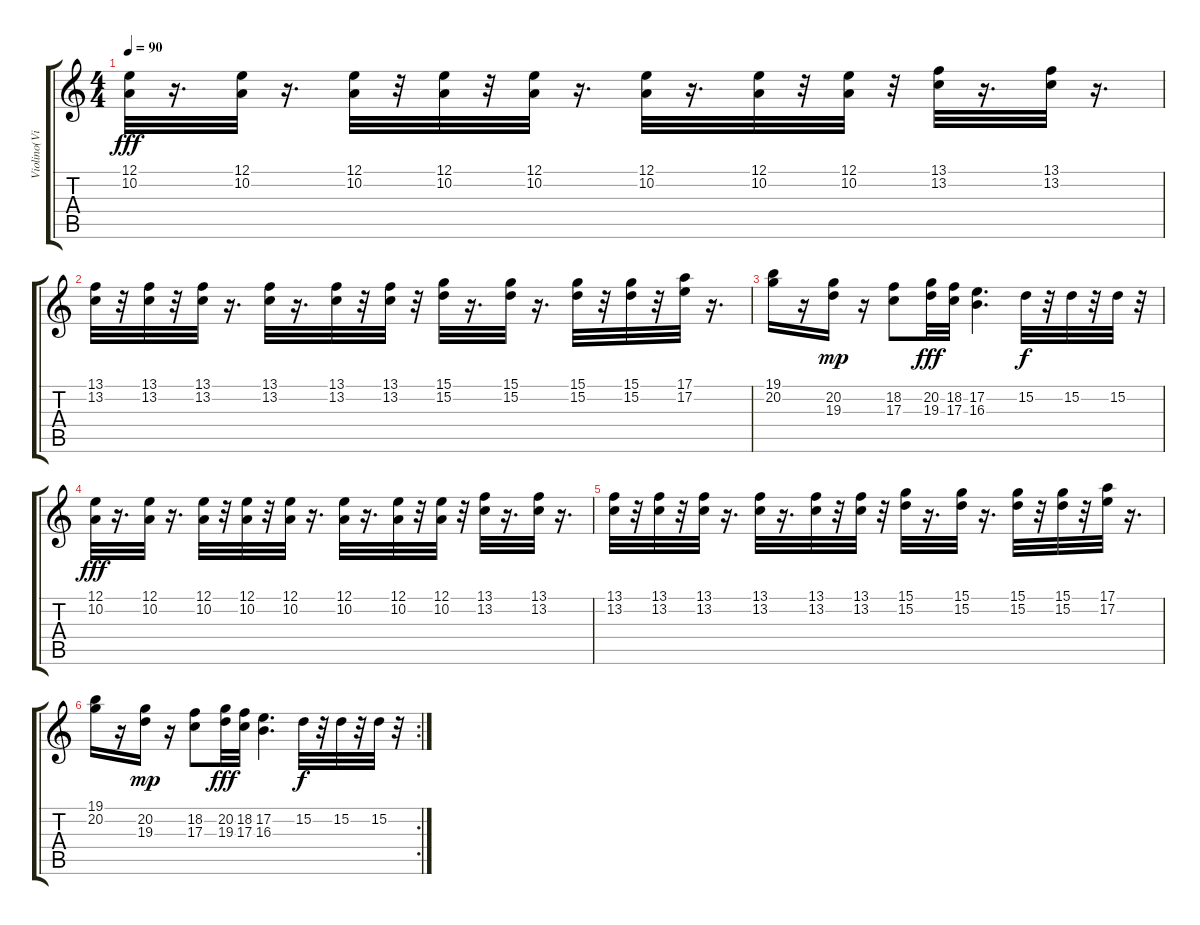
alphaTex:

\track ("Violino(Violin)" "Violino(Vi") {instrument violin}
\staff {score tabs}
\tuning (E4 B3 G3 D3 A2 E2) {hide}
\ts (4 4)
\tempo 90
\clef g2
\ks c
(12.1 10.2).32{dy fff} r.16{d} (12.1 10.2).32 r.16{d} (12.1 10.2).32 r.32 (12.1 10.2).32 r.32 (12.1 10.2).32 r.16{d} (12.1 10.2).32 r.16{d} (12.1 10.2).32 r.32 (12.1 10.2).32 r.32 (13.1 13.2).32 r.16{d} (13.1 13.2).32 r.16{d} |
(13.1 13.2).32 r.32 (13.1 13.2).32 r.32 (13.1 13.2).32 r.16{d} (13.1 13.2).32 r.16{d} (13.1 13.2).32 r.32 (13.1 13.2).32 r.32 (15.1 15.2).32 r.16{d} (15.1 15.2).32 r.16{d} (15.1 15.2).32 r.32 (15.1 15.2).32 r.32 (17.1 17.2).32 r.16{d} |
(19.1 20.2).16 r.16 (20.2 19.3).16{dy mp} r.16 (18.2 17.3).8 (20.2 19.3).32{dy fff} (18.2 17.3).32 (17.2 16.3).4{d} 15.2.32{dy f} r.32 15.2.32 r.32 15.2.32 r.32 |
(12.1 10.2).32{dy fff} r.16{d} (12.1 10.2).32 r.16{d} (12.1 10.2).32 r.32 (12.1 10.2).32 r.32 (12.1 10.2).32 r.16{d} (12.1 10.2).32 r.16{d} (12.1 10.2).32 r.32 (12.1 10.2).32 r.32 (13.1 13.2).32 r.16{d} (13.1 13.2).32 r.16{d} |
(13.1 13.2).32 r.32 (13.1 13.2).32 r.32 (13.1 13.2).32 r.16{d} (13.1 13.2).32 r.16{d} (13.1 13.2).32 r.32 (13.1 13.2).32 r.32 (15.1 15.2).32 r.16{d} (15.1 15.2).32 r.16{d} (15.1 15.2).32 r.32 (15.1 15.2).32 r.32 (17.1 17.2).32 r.16{d} |
\rc 2
(19.1 20.2).16 r.16 (20.2 19.3).16{dy mp} r.16 (18.2 17.3).8 (20.2 19.3).32{dy fff} (18.2 17.3).32 (17.2 16.3).4{d} 15.2.32{dy f} r.32 15.2.32 r.32 15.2.32 r.32
